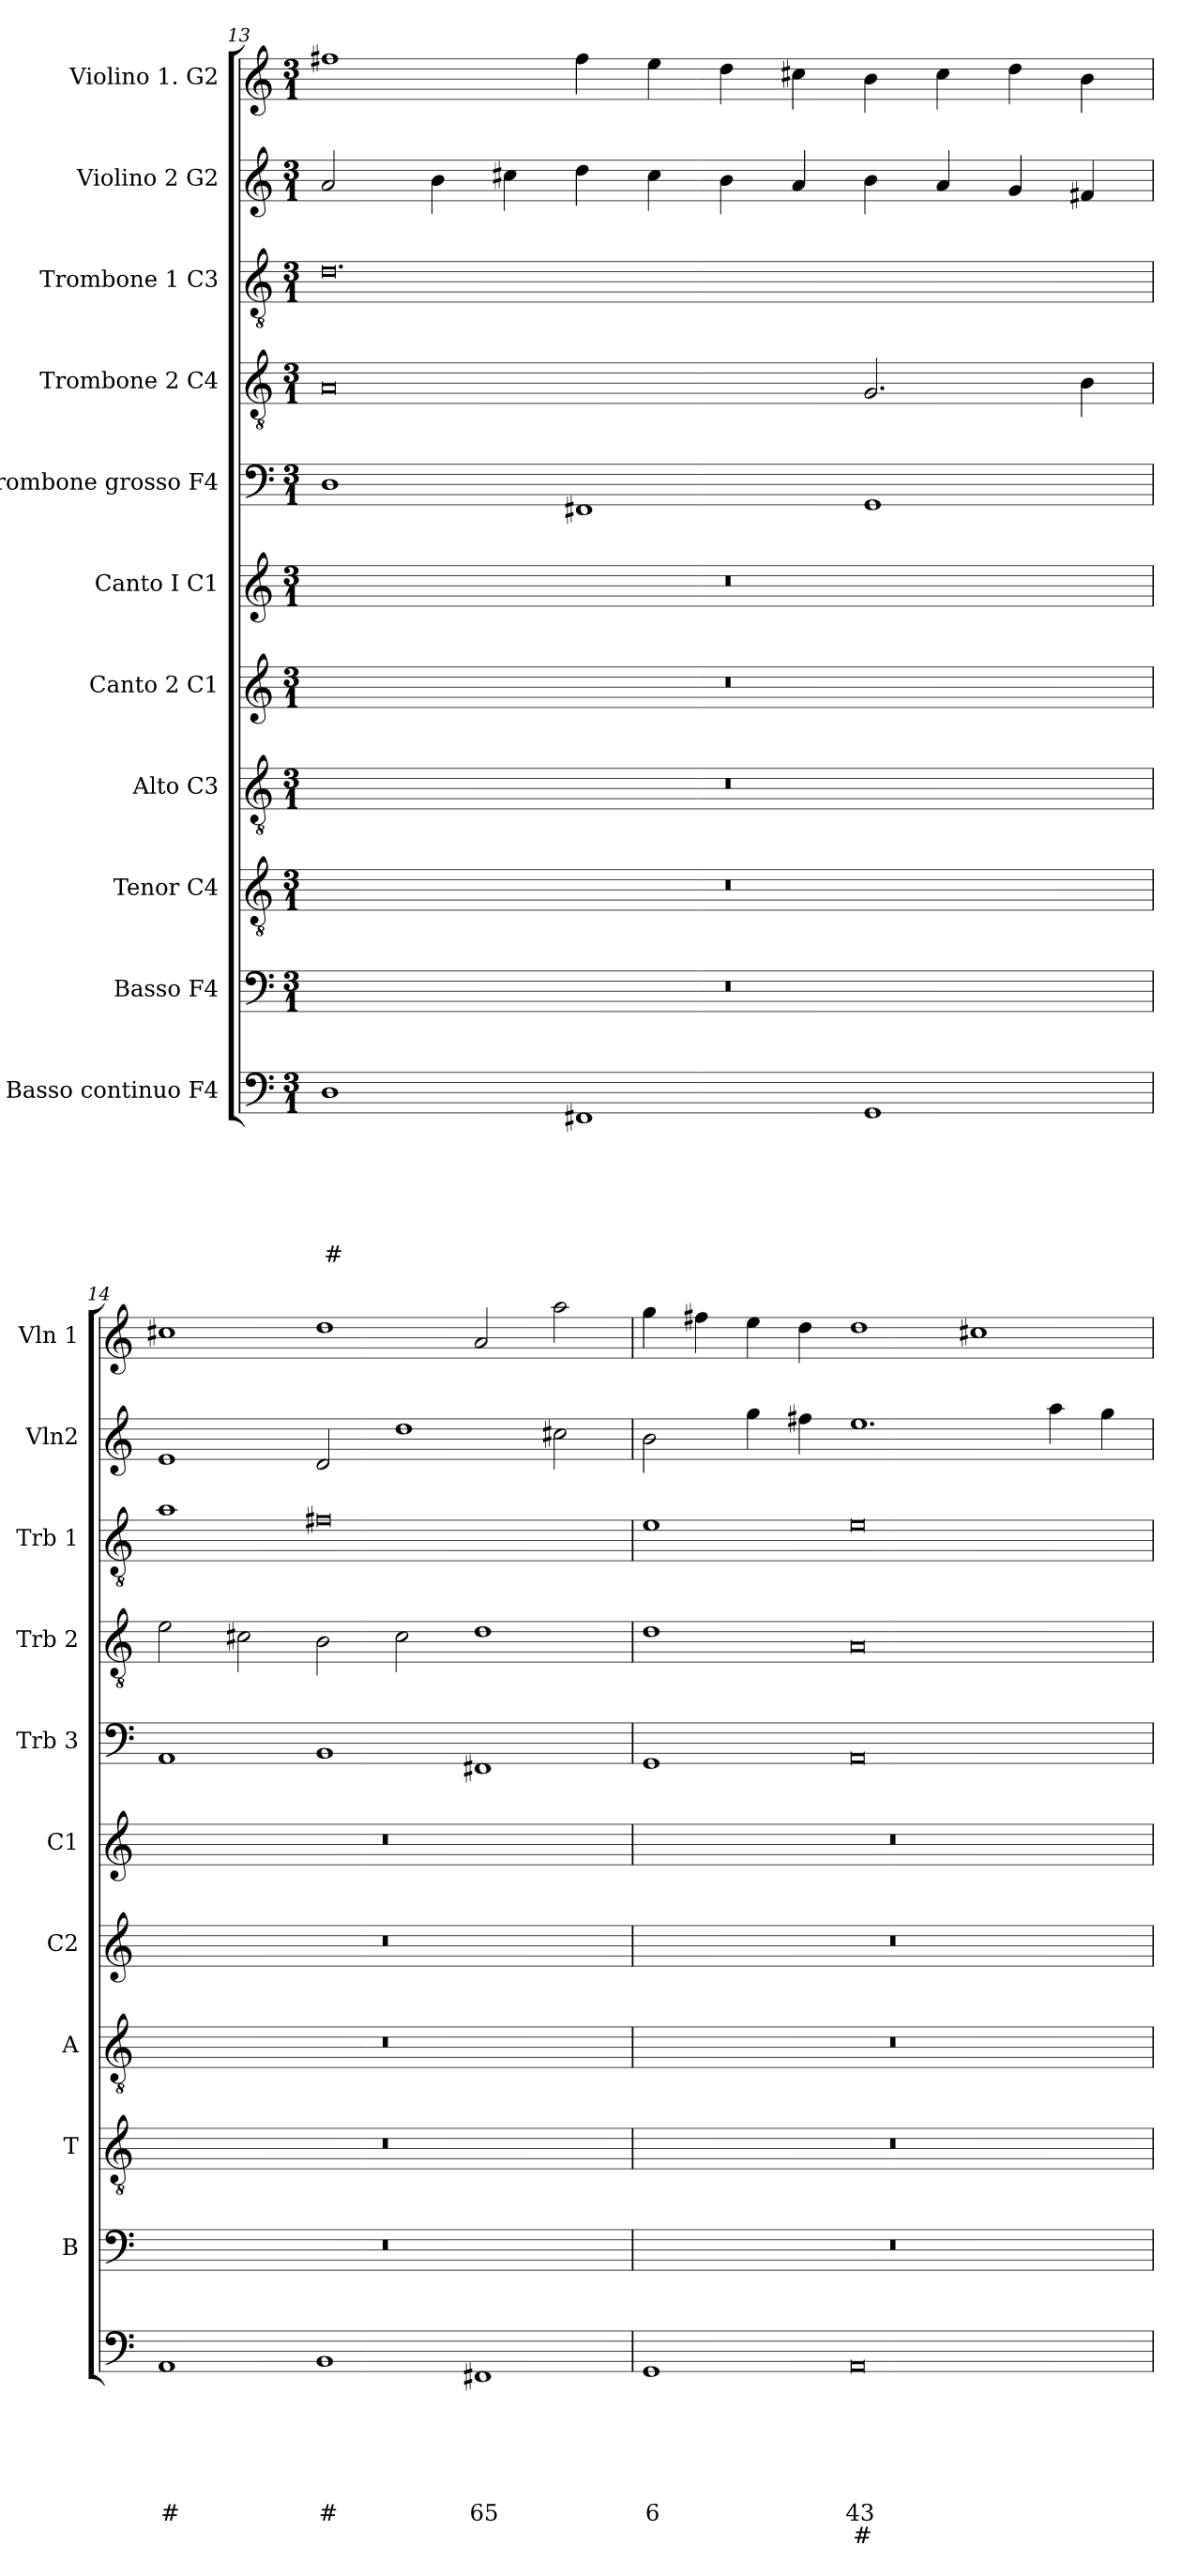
**kern	**text	**text	**text	**text	**text	**text	**text	**kern	**kern	**kern	**kern	**kern	**kern	**kern	**kern	**kern	**kern
*part11	*part11	*part11	*part11	*part11	*part11	*part11	*part11	*part10	*part9	*part8	*part7	*part6	*part5	*part4	*part3	*part2	*part1
*staff11	*staff11	*staff11	*staff11	*staff11	*staff11	*staff11	*staff11	*staff10	*staff9	*staff8	*staff7	*staff6	*staff5	*staff4	*staff3	*staff2	*staff1
*I"Basso continuo F4	*	*	*	*	*	*	*	*I"Basso F4	*I"Tenor C4	*I"Alto C3	*I"Canto 2 C1	*I"Canto I C1	*I"Trombone grosso F4	*I"Trombone 2 C4	*I"Trombone 1 C3	*I"Violino 2 G2	*I"Violino 1. G2
*	*	*	*	*	*	*	*	*I'B	*I'T	*I'A	*I'C2	*I'C1	*I'Trb 3	*I'Trb 2	*I'Trb 1	*I'Vln2	*I'Vln 1
!!LO:LB:g=z
*clefF4	*	*	*	*	*	*	*	*clefF4	*clefGv2	*clefGv2	*clefG2	*clefG2	*clefF4	*clefGv2	*clefGv2	*clefG2	*clefG2
*k[]	*	*	*	*	*	*	*	*k[]	*k[]	*k[]	*k[]	*k[]	*k[]	*k[]	*k[]	*k[]	*k[]
*C:	*	*	*	*	*	*	*	*C:	*C:	*C:	*C:	*C:	*C:	*C:	*C:	*C:	*C:
*M3/1	*	*	*	*	*	*	*	*M3/1	*M3/1	*M3/1	*M3/1	*M3/1	*M3/1	*M3/1	*M3/1	*M3/1	*M3/1
=13	=13	=13	=13	=13	=13	=13	=13	=13	=13	=13	=13	=13	=13	=13	=13	=13	=13
!	!	!	!	!	!	!LO:LY:b	!	!	!	!	!	!	!	!	!	!	!
1D	.	.	.	.	.	#	.	0.r	0.r	0.r	0.r	0.r	1D	0A	0.d	2a/	1ff#X
.	.	.	.	.	.	.	.	.	.	.	.	.	.	.	.	4b\	.
.	.	.	.	.	.	.	.	.	.	.	.	.	.	.	.	4cc#X\	.
1FF#X	.	.	.	.	.	.	.	.	.	.	.	.	1FF#X	.	.	4dd\	4ff#\
.	.	.	.	.	.	.	.	.	.	.	.	.	.	.	.	4cc#\	4ee\
.	.	.	.	.	.	.	.	.	.	.	.	.	.	.	.	4b\	4dd\
.	.	.	.	.	.	.	.	.	.	.	.	.	.	.	.	4a/	4cc#\
1GG	.	.	.	.	.	.	.	.	.	.	.	.	1GG	2.G/	.	4b\	4b\
.	.	.	.	.	.	.	.	.	.	.	.	.	.	.	.	4a/	4cc#\
.	.	.	.	.	.	.	.	.	.	.	.	.	.	.	.	4g/	4dd\
.	.	.	.	.	.	.	.	.	.	.	.	.	.	4B\	.	4f#X/	4b\
=14	=14	=14	=14	=14	=14	=14	=14	=14	=14	=14	=14	=14	=14	=14	=14	=14	=14
!	!	!	!	!	!	!LO:LY:b	!	!	!	!	!	!	!	!	!	!	!
1AA	.	.	.	.	.	#	.	0.r	0.r	0.r	0.r	0.r	1AA	2e\	1a	1e	1cc#X
.	.	.	.	.	.	.	.	.	.	.	.	.	.	2c#X\	.	.	.
!	!	!	!	!	!	!LO:LY:b	!	!	!	!	!	!	!	!	!	!	!
1BB	.	.	.	.	.	#	.	.	.	.	.	.	1BB	2B\	0f#X	2d/	1dd
.	.	.	.	.	.	.	.	.	.	.	.	.	.	2c#\	.	1dd	.
!	!	!	!	!	!	!LO:LY:b	!	!	!	!	!	!	!	!	!	!	!
1FF#X	.	.	.	.	.	65	.	.	.	.	.	.	1FF#X	1d	.	.	2a/
.	.	.	.	.	.	.	.	.	.	.	.	.	.	.	.	2cc#X\	2aa\
=15	=15	=15	=15	=15	=15	=15	=15	=15	=15	=15	=15	=15	=15	=15	=15	=15	=15
!	!	!	!	!	!	!LO:LY:b	!	!	!	!	!	!	!	!	!	!	!
1GG	.	.	.	.	.	6	.	0.r	0.r	0.r	0.r	0.r	1GG	1d	1e	2b\	4gg\
.	.	.	.	.	.	.	.	.	.	.	.	.	.	.	.	.	4ff#\
.	.	.	.	.	.	.	.	.	.	.	.	.	.	.	.	4gg\	4ee\
.	.	.	.	.	.	.	.	.	.	.	.	.	.	.	.	4ff#X\	4dd\
!	!	!	!	!	!	!LO:LY:b	!LO:LY:b	!	!	!	!	!	!	!	!	!	!
0AA	.	.	.	.	.	43	#	.	.	.	.	.	0AA	0A	0e	1.ee	1dd
.	.	.	.	.	.	.	.	.	.	.	.	.	.	.	.	.	1cc#X
.	.	.	.	.	.	.	.	.	.	.	.	.	.	.	.	4aa\	.
.	.	.	.	.	.	.	.	.	.	.	.	.	.	.	.	4gg\	.
=	=	=	=	=	=	=	=	=	=	=	=	=	=	=	=	=	=
*-	*-	*-	*-	*-	*-	*-	*-	*-	*-	*-	*-	*-	*-	*-	*-	*-	*-
